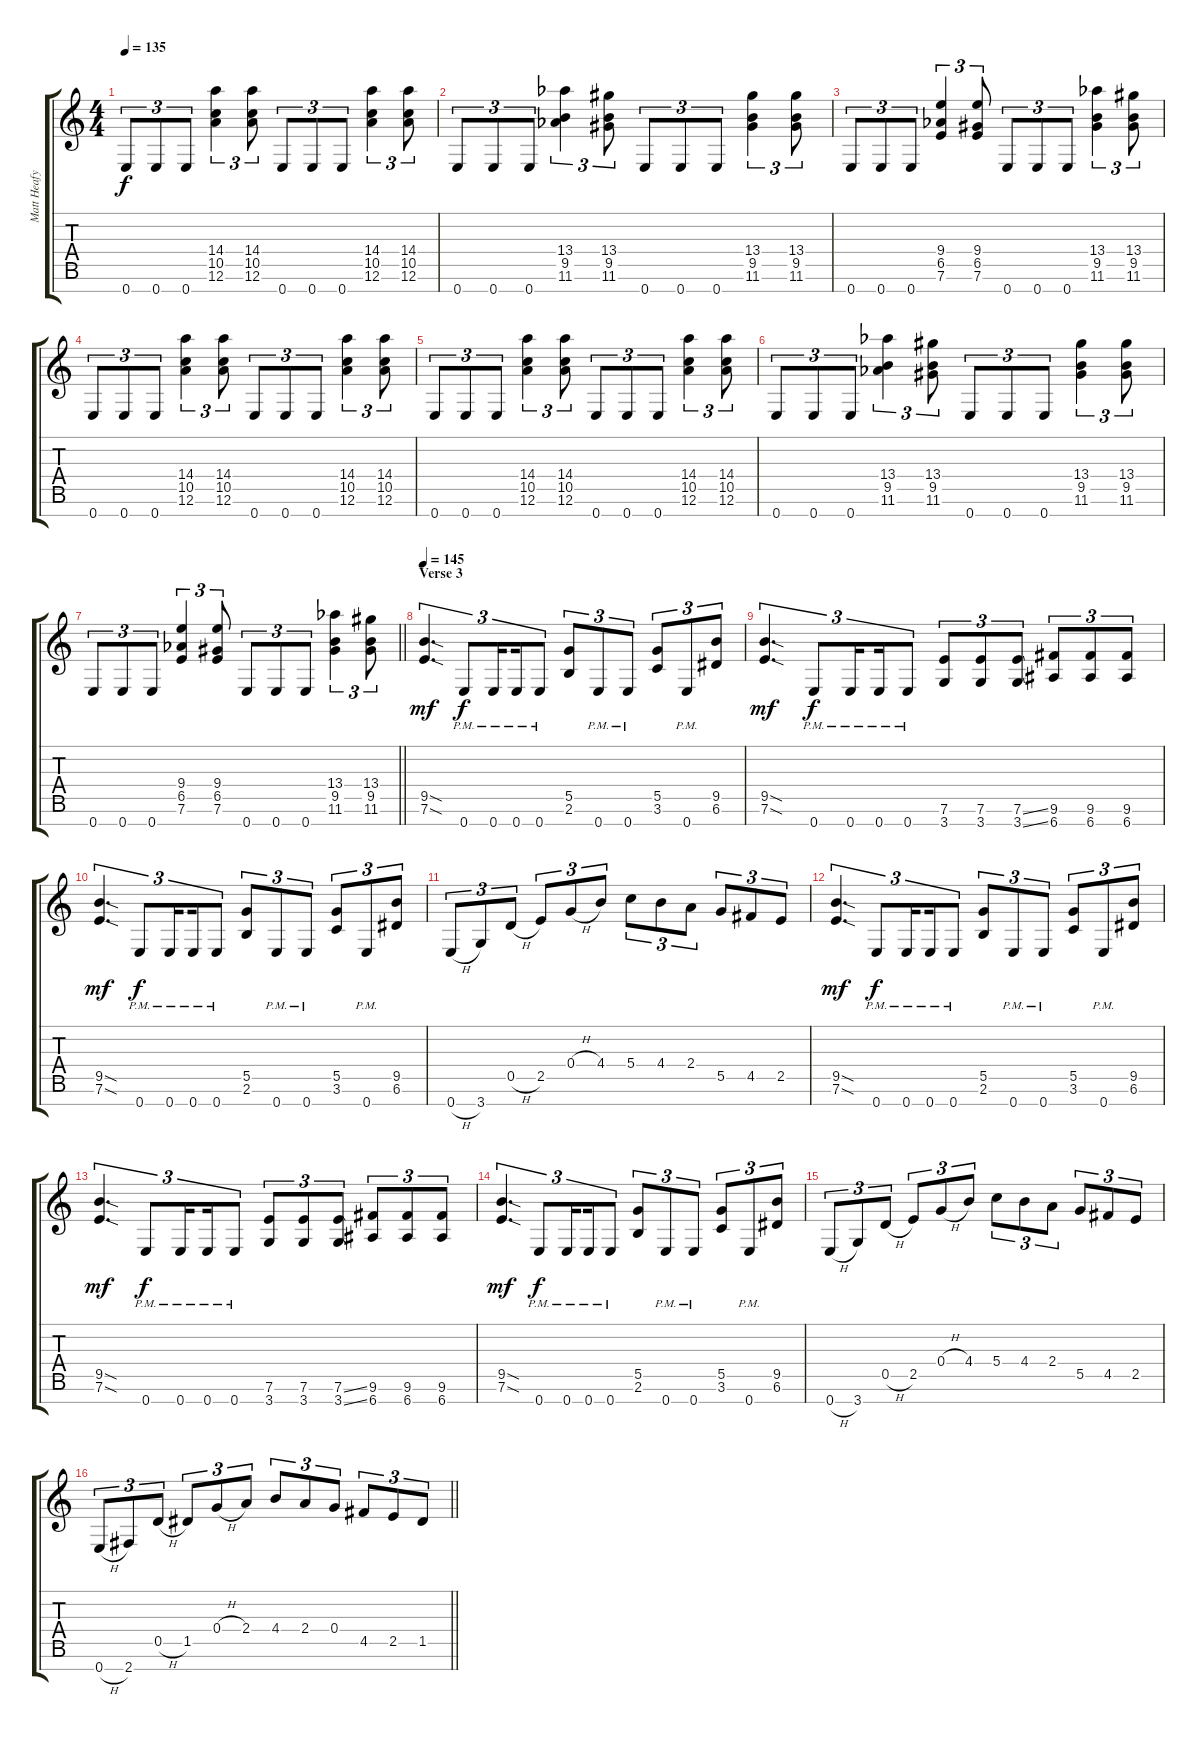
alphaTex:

\track ("Matt Heafy" "Matt Heafy") {instrument distortionguitar}
\staff {score tabs}
\tuning (A4 E4 C4 G3 D3 A2 E2) {hide}
\ts (4 4)
\tempo 135
\clef g2
\ks c
0.7.8{tu (3 2) dy f} 0.7.8{tu (3 2)} 0.7.8{tu (3 2)} (14.4 10.5 12.6).4{tu (3 2)} (14.4 10.5 12.6).8{tu (3 2)} 0.7.8{tu (3 2)} 0.7.8{tu (3 2)} 0.7.8{tu (3 2)} (14.4 10.5 12.6).4{tu (3 2)} (14.4 10.5 12.6).8{tu (3 2)} |
0.7.8{tu (3 2)} 0.7.8{tu (3 2)} 0.7.8{tu (3 2)} (13.4{acc b} 9.5 11.6{acc b}).4{tu (3 2)} (13.4 9.5 11.6).8{tu (3 2)} 0.7.8{tu (3 2)} 0.7.8{tu (3 2)} 0.7.8{tu (3 2)} (13.4 9.5 11.6).4{tu (3 2)} (13.4 9.5 11.6).8{tu (3 2)} |
0.7.8{tu (3 2)} 0.7.8{tu (3 2)} 0.7.8{tu (3 2)} (9.4 6.5{acc b} 7.6).4{tu (3 2)} (9.4 6.5 7.6).8{tu (3 2)} 0.7.8{tu (3 2)} 0.7.8{tu (3 2)} 0.7.8{tu (3 2)} (13.4{acc b} 9.5 11.6).4{tu (3 2)} (13.4 9.5 11.6).8{tu (3 2)} |
0.7.8{tu (3 2)} 0.7.8{tu (3 2)} 0.7.8{tu (3 2)} (14.4 10.5 12.6).4{tu (3 2)} (14.4 10.5 12.6).8{tu (3 2)} 0.7.8{tu (3 2)} 0.7.8{tu (3 2)} 0.7.8{tu (3 2)} (14.4 10.5 12.6).4{tu (3 2)} (14.4 10.5 12.6).8{tu (3 2)} |
0.7.8{tu (3 2)} 0.7.8{tu (3 2)} 0.7.8{tu (3 2)} (14.4 10.5 12.6).4{tu (3 2)} (14.4 10.5 12.6).8{tu (3 2)} 0.7.8{tu (3 2)} 0.7.8{tu (3 2)} 0.7.8{tu (3 2)} (14.4 10.5 12.6).4{tu (3 2)} (14.4 10.5 12.6).8{tu (3 2)} |
0.7.8{tu (3 2)} 0.7.8{tu (3 2)} 0.7.8{tu (3 2)} (13.4{acc b} 9.5 11.6{acc b}).4{tu (3 2)} (13.4 9.5 11.6).8{tu (3 2)} 0.7.8{tu (3 2)} 0.7.8{tu (3 2)} 0.7.8{tu (3 2)} (13.4 9.5 11.6).4{tu (3 2)} (13.4 9.5 11.6).8{tu (3 2)} |
\barLineRight lightlight
0.7.8{tu (3 2)} 0.7.8{tu (3 2)} 0.7.8{tu (3 2)} (9.4 6.5{acc b} 7.6).4{tu (3 2)} (9.4 6.5 7.6).8{tu (3 2)} 0.7.8{tu (3 2)} 0.7.8{tu (3 2)} 0.7.8{tu (3 2)} (13.4{acc b} 9.5 11.6).4{tu (3 2)} (13.4 9.5 11.6).8{tu (3 2)} |
\section ("" "Verse 3")
\tempo 145
(9.5{sod} 7.6{sod}).4{d tu (3 2) dy mf} 0.7{pm}.8{tu (3 2) dy f} 0.7{pm}.16{tu (3 2) beam splitsecondary} 0.7{pm}.16{tu (3 2)} 0.7{pm}.8{tu (3 2)} (5.5 2.6).8{tu (3 2)} 0.7{pm}.8{tu (3 2)} 0.7{pm}.8{tu (3 2)} (5.5 3.6).8{tu (3 2)} 0.7{pm}.8{tu (3 2)} (9.5 6.6).8{tu (3 2)} |
(9.5{sod} 7.6{sod}).4{d tu (3 2) dy mf} 0.7{pm}.8{tu (3 2) dy f} 0.7{pm}.16{tu (3 2) beam splitsecondary} 0.7{pm}.16{tu (3 2)} 0.7{pm}.8{tu (3 2)} (7.6 3.7).8{tu (3 2)} (7.6 3.7).8{tu (3 2)} (7.6{ss} 3.7{ss}).8{tu (3 2)} (9.6 6.7).8{tu (3 2)} (9.6 6.7).8{tu (3 2)} (9.6 6.7).8{tu (3 2)} |
(9.5{sod} 7.6{sod}).4{d tu (3 2) dy mf} 0.7{pm}.8{tu (3 2) dy f} 0.7{pm}.16{tu (3 2) beam splitsecondary} 0.7{pm}.16{tu (3 2)} 0.7{pm}.8{tu (3 2)} (5.5 2.6).8{tu (3 2)} 0.7{pm}.8{tu (3 2)} 0.7{pm}.8{tu (3 2)} (5.5 3.6).8{tu (3 2)} 0.7{pm}.8{tu (3 2)} (9.5 6.6).8{tu (3 2)} |
0.7{h}.8{tu (3 2)} 3.7.8{tu (3 2)} 0.5{h}.8{tu (3 2)} 2.5.8{tu (3 2)} 0.4{h}.8{tu (3 2)} 4.4.8{tu (3 2)} 5.4.8{tu (3 2)} 4.4.8{tu (3 2)} 2.4.8{tu (3 2)} 5.5.8{tu (3 2)} 4.5.8{tu (3 2)} 2.5.8{tu (3 2)} |
(9.5{sod} 7.6{sod}).4{d tu (3 2) dy mf} 0.7{pm}.8{tu (3 2) dy f} 0.7{pm}.16{tu (3 2) beam splitsecondary} 0.7{pm}.16{tu (3 2)} 0.7{pm}.8{tu (3 2)} (5.5 2.6).8{tu (3 2)} 0.7{pm}.8{tu (3 2)} 0.7{pm}.8{tu (3 2)} (5.5 3.6).8{tu (3 2)} 0.7{pm}.8{tu (3 2)} (9.5 6.6).8{tu (3 2)} |
(9.5{sod} 7.6{sod}).4{d tu (3 2) dy mf} 0.7{pm}.8{tu (3 2) dy f} 0.7{pm}.16{tu (3 2) beam splitsecondary} 0.7{pm}.16{tu (3 2)} 0.7{pm}.8{tu (3 2)} (7.6 3.7).8{tu (3 2)} (7.6 3.7).8{tu (3 2)} (7.6{ss} 3.7{ss}).8{tu (3 2)} (9.6 6.7).8{tu (3 2)} (9.6 6.7).8{tu (3 2)} (9.6 6.7).8{tu (3 2)} |
(9.5{sod} 7.6{sod}).4{d tu (3 2) dy mf} 0.7{pm}.8{tu (3 2) dy f} 0.7{pm}.16{tu (3 2) beam splitsecondary} 0.7{pm}.16{tu (3 2)} 0.7{pm}.8{tu (3 2)} (5.5 2.6).8{tu (3 2)} 0.7{pm}.8{tu (3 2)} 0.7{pm}.8{tu (3 2)} (5.5 3.6).8{tu (3 2)} 0.7{pm}.8{tu (3 2)} (9.5 6.6).8{tu (3 2)} |
0.7{h}.8{tu (3 2)} 3.7.8{tu (3 2)} 0.5{h}.8{tu (3 2)} 2.5.8{tu (3 2)} 0.4{h}.8{tu (3 2)} 4.4.8{tu (3 2)} 5.4.8{tu (3 2)} 4.4.8{tu (3 2)} 2.4.8{tu (3 2)} 5.5.8{tu (3 2)} 4.5.8{tu (3 2)} 2.5.8{tu (3 2)} |
\barLineRight lightlight
0.7{h}.8{tu (3 2)} 2.7.8{tu (3 2)} 0.5{h}.8{tu (3 2)} 1.5.8{tu (3 2)} 0.4{h}.8{tu (3 2)} 2.4.8{tu (3 2)} 4.4.8{tu (3 2)} 2.4.8{tu (3 2)} 0.4.8{tu (3 2)} 4.5.8{tu (3 2)} 2.5.8{tu (3 2)} 1.5.8{tu (3 2)}
